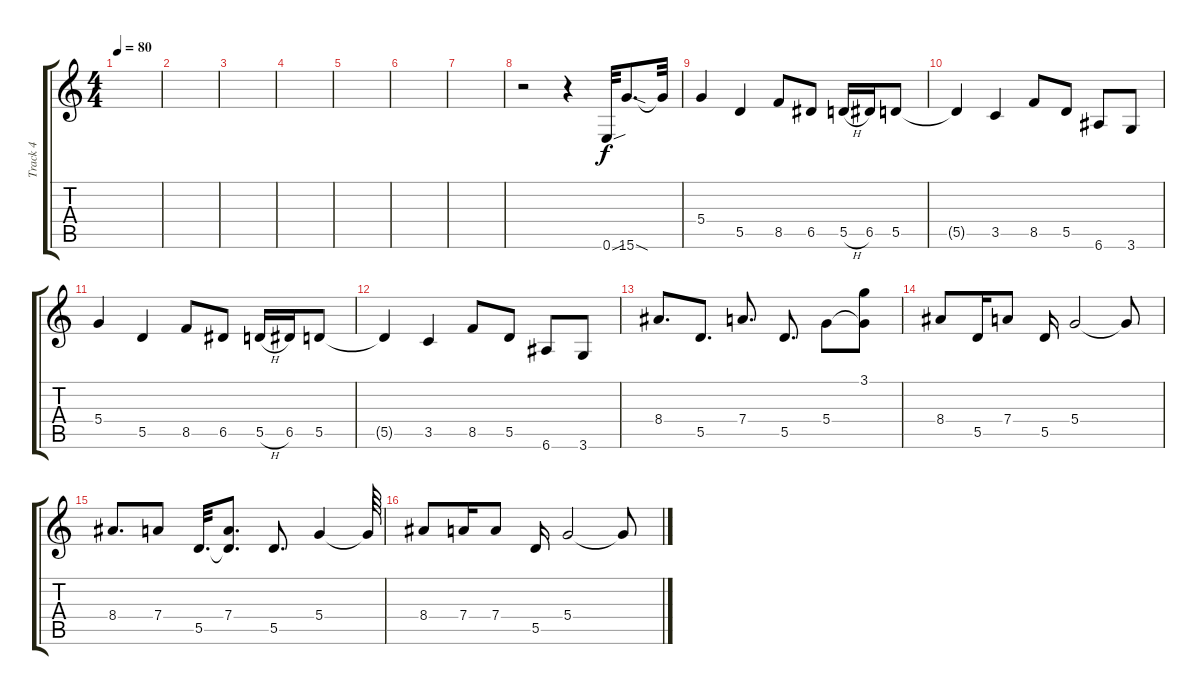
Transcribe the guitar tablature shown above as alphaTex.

\track ("Track 4" "Track 4") {instrument distortionguitar}
\staff {score tabs}
\tuning (E4 B3 G3 D3 A2 E2) {hide}
\ts (4 4)
\tempo 80
\clef g2
\ks c
|
|
|
|
|
|
|
r.2 r.4 0.6{sou}.32{volume 9} 15.6{sod}.8{d} 15.6{t}.32 |
5.4.4{volume 14} 5.5.4 8.5.8 6.5.8 5.5{h}.16 6.5.16 5.5.8 |
5.5{t}.4 3.5.4 8.5.8 5.5.8 6.6.8 3.6.8 |
5.4.4 5.5.4 8.5.8 6.5.8 5.5{h}.16 6.5.16 5.5.8 |
5.5{t}.4 3.5.4 8.5.8 5.5.8 6.6.8 3.6.8 |
8.4.8{d} 5.5.8{d} 7.4.8{d} 5.5.8{d} 5.4.8 (3.1 5.4{t}).8 |
8.4.8 5.5.16 7.4.8 5.5.16 5.4.2 5.4{t}.8 |
8.4.8{d} 7.4.8 5.5.32{d} (7.4 5.5{t}).8{d} 5.5.8{d} 5.4.4 5.4{t}.64 |
8.4.8 7.4.16 7.4.8 5.5.16 5.4.2 5.4{t}.8
